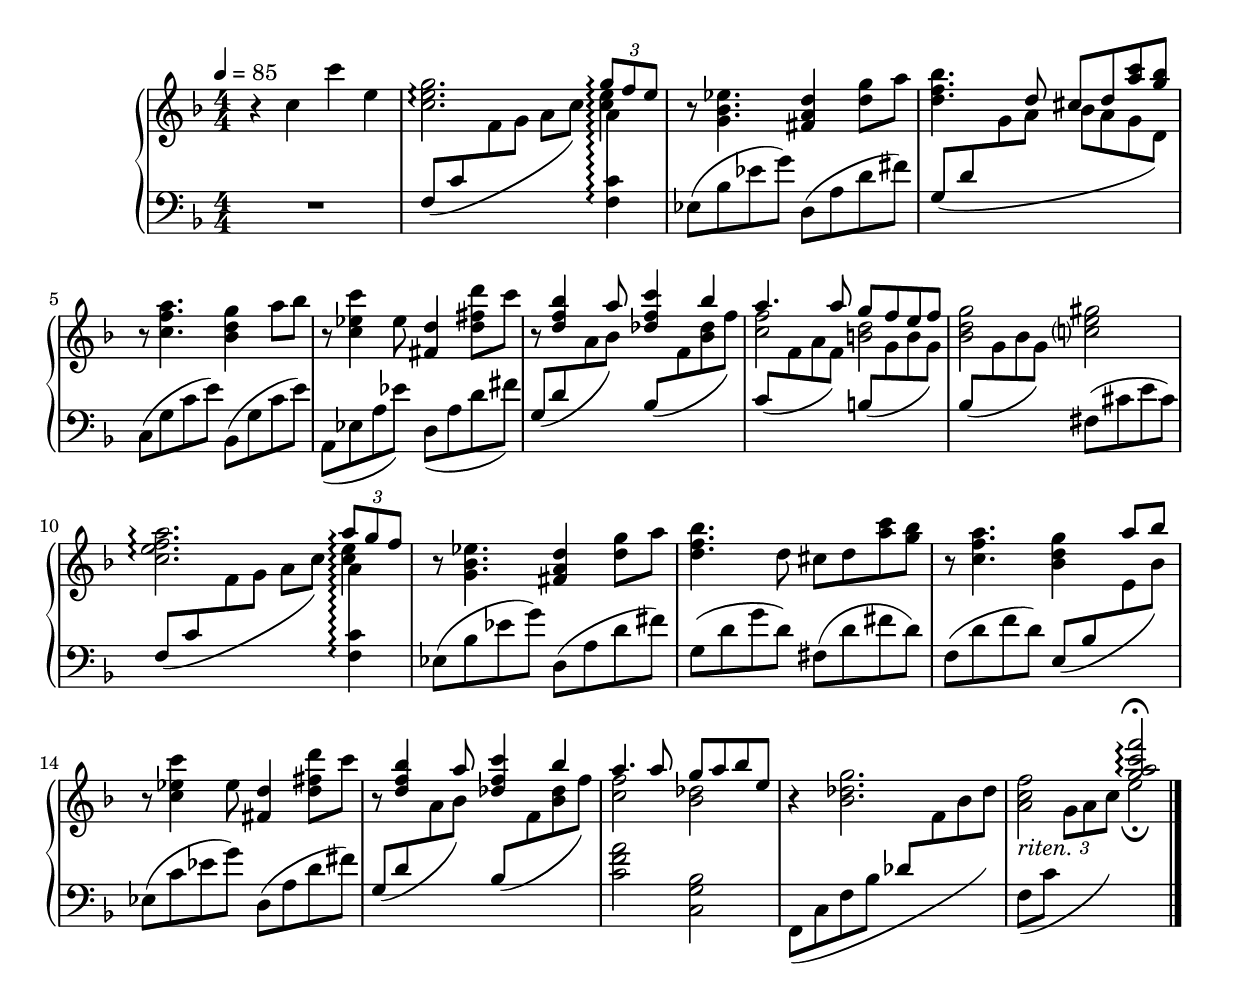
\version "2.20.0"

\include "stylesheet.ily"

cleft = \change Staff = "left"
cright = \change Staff = "right"

\header {
  title = ""
  nickname = ""
  revision = ""
  date = ""
}

\paper {
}

global = {
  \key f \major
  \time 4/4
  \tempo 4 = 85
  s1*18 \bar "|."
}

right = << \global \relative {
  \clef treble
  r4 c'' c' e, |
  <c e g>2.\arpeggio << \tuplet 3/2 { \once \override NoteColumn.force-hshift = -0.5 g'8\arpeggio f e } \\ { \once \override NoteColumn.force-hshift = -0.5 <c e>4\arpeggio } >> | r8 <g bes ees>4. <fis a d>4 <d' g>8 a' |
  <d, f bes>4. \voiceOne d8 cis d <a' c> <g bes> | \oneVoice r8 <c, f a>4. <bes d g>4 a'8 bes |
  r8 <c, ees c'>4 ees8 <fis, d'>4 <d' fis d'>8 c' | r8 \voiceOne <d, f bes>4 a'8 <des, f c'>4 bes' |
  << { a4. a8 g8 f e f } \\ { <c f>2 <b d> } >> | \oneVoice <bes d g>2 <c? e gis> |
  
  <c e f a>2.\arpeggio << \tuplet 3/2 { \once \override NoteColumn.force-hshift = -0.5 a'8\arpeggio g f } \\ { \once \override NoteColumn.force-hshift = -0.5 <c e>4\arpeggio } >> | r8 <g bes ees>4. <fis a d>4 <d' g>8 a' |
  <d, f bes>4. d8 cis d <a' c> <g bes> | r8 <c, f a>4. <bes d g>4 \voiceOne a'8 bes |
  \oneVoice r8 <c, ees c'>4 ees8 <fis, d'>4 <d' fis d'>8 c' | r8 \voiceOne <d, f bes>4 a'8 <des, f c'>4 bes' |
  << { a4. a8 g a bes e, } \\ { \voiceFour <c f>2 \voiceTwo <bes des> } >> | \oneVoice r4 <bes des g>2. | <a c f>2_\markup \italic "riten." \voiceOne <g' a c f>\arpeggio\fermata
  
} >>

left = << \global \relative {
  \clef bass
  R1 |
  f8_( c' \cright f g a c) \cleft << { \once \override NoteColumn.force-hshift = 0 <f,, c'>4\arpeggio } \new Voice { \cright \voiceTwo \crossStaff a'4\arpeggio } >> | ees,8( bes' ees g) d,( a' d fis) |
  g,_( d' \cright g a \voiceTwo bes a g d) \cleft \oneVoice | c,( g' c e) bes,( g' c e) |
  a,,_( ees' a ees') d,_( a' d fis) | g,_( d' \cright a' bes) \cleft bes,_( \cright f' <bes des> f') |
  \cleft c,_( \cright f a f) \cleft b,_( \cright g' b g) | \cleft bes,_( \cright g' bes g) \cleft fis,( cis' e cis) |
  
  f,8_( c' \cright f g a c) \cleft << { \once \override NoteColumn.force-hshift = 0 <f,, c'>4\arpeggio } \new Voice { \cright \voiceTwo \crossStaff a'4\arpeggio } >> | ees,8( bes' ees g) d,( a' d fis) |
  g,( d' g d) fis,( d' fis d) | f,( d' f d) e,_( bes' \cright e bes') |
  \cleft ees,,( c' ees g) d,( a' d fis) | g,_( d' \cright a' bes) \cleft bes,_( \cright f' <bes des> f') |
  \cleft <c, f a>2 <c, g' bes> | f,8_( c' f bes des \cright f bes des) | \cleft f,,_( c' \cright \voiceTwo \tuplet 3/2 { g' a c) } e2\fermata |
} >>

dynamics = {

}

pedal = {
}

\score {
  <<
    \new PianoStaff \with {
      connectArpeggios = ##t
    } <<
      \new Staff = "right" \right
      \new PianoDynamics = "dynamics" \dynamics
      \new Staff = "left" \left
      \new PianoPedal = "pedal" \pedal
    >>
  >>
  \layout {
    \context {
      \PianoStaff
      \consists #Span_stem_engraver
    }
  }
  \midi {}
}